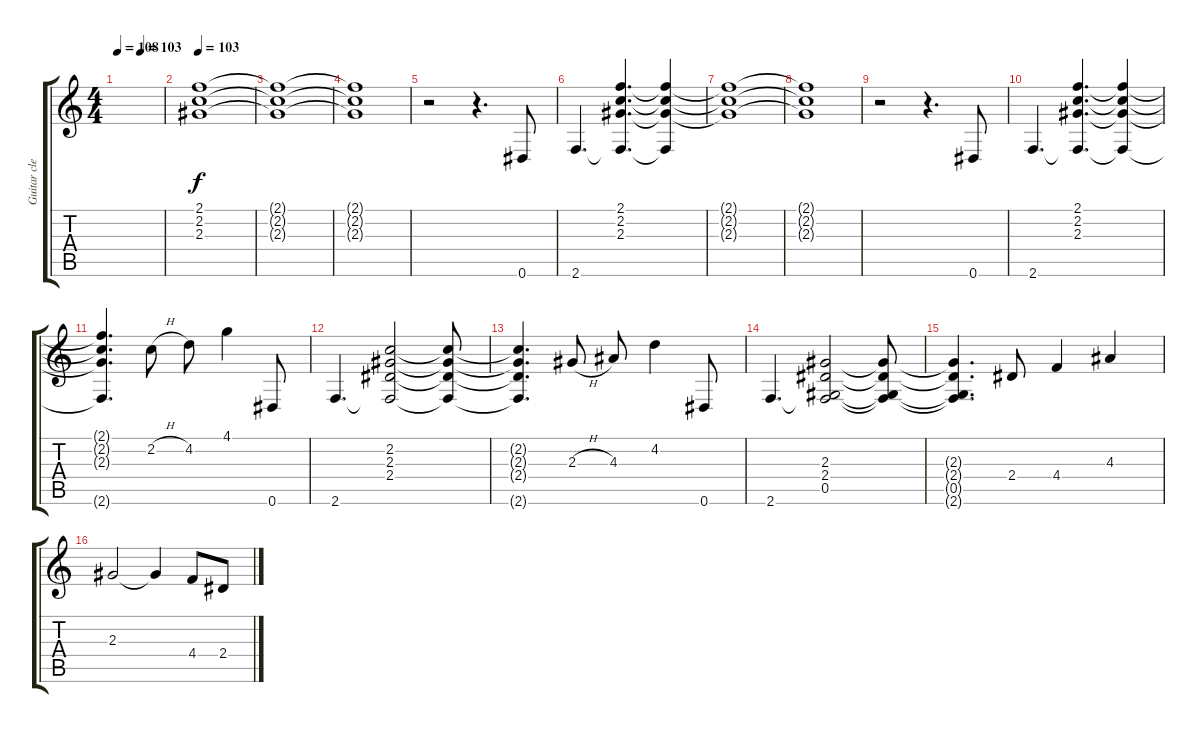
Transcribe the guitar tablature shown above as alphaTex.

\track ("Guitar clean" "Guitar cle") {instrument electricguitarclean}
\staff {score tabs}
\tuning (Eb4 Bb3 Gb3 Db3 Ab2 Eb2) {hide}
\ts (4 4)
\tempo 108
\tempo (103 0.5)
\clef g2
\ks c
|
\tempo 103
(2.1 2.2 2.3).1 |
(2.1{t} 2.2{t} 2.3{t}).1 |
(2.1{t} 2.2{t} 2.3{t}).1 |
r.2 r.4{d} 0.6.8 |
2.6.4{d} (2.1 2.2 2.3 2.6{t}).4{d} (2.1{t} 2.2{t} 2.3{t} 2.6{t}).4 |
(2.1{t} 2.2{t} 2.3{t}).1 |
(2.1{t} 2.2{t} 2.3{t}).1 |
r.2 r.4{d} 0.6.8 |
2.6.4{d} (2.1 2.2 2.3 2.6{t}).4{d} (2.1{t} 2.2{t} 2.3{t} 2.6{t}).4 |
(2.1{t} 2.2{t} 2.3{t} 2.6{t}).4{d} 2.2{h}.8 4.2.8 4.1.4 0.6.8 |
2.6.4{d} (2.2 2.3 2.4 2.6{t}).2 (2.2{t} 2.3{t} 2.4{t} 2.6{t}).8 |
(2.2{t} 2.3{t} 2.4{t} 2.6{t}).4{d} 2.3{h}.8 4.3.8 4.2.4 0.6.8 |
2.6.4{d} (2.3 2.4 0.5 2.6{t}).2 (2.3{t} 2.4{t} 0.5{t} 2.6{t}).8 |
(2.3{t} 2.4{t} 0.5{t} 2.6{t}).4{d} 2.4.8 4.4.4 4.3.4 |
2.3.2 2.3{t}.4 4.4.8 2.4.8
